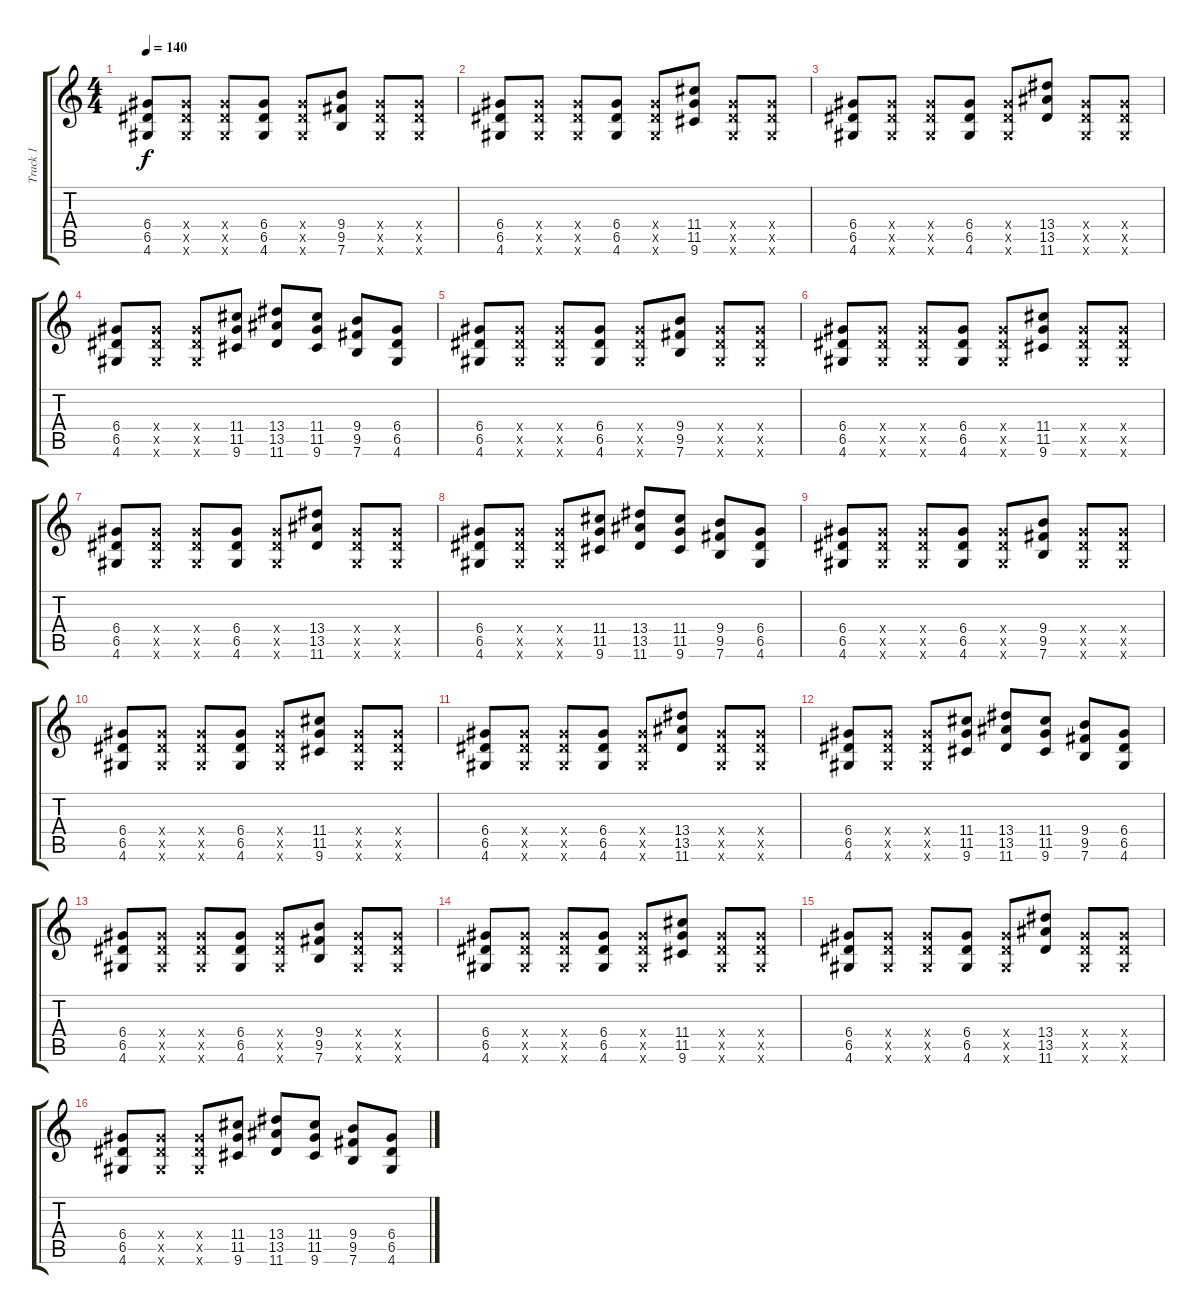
\track ("Track 1" "Track 1") {instrument overdrivenguitar}
\staff {score tabs}
\tuning (E4 B3 G3 D3 A2 E2) {hide}
\ts (4 4)
\tempo 140
\clef g2
\ks c
(6.4 6.5 4.6).8{dy f} (6.4{x} 6.5{x} 4.6{x}).8 (6.4{x} 6.5{x} 4.6{x}).8 (6.4 6.5 4.6).8 (6.4{x} 6.5{x} 4.6{x}).8 (9.4 9.5 7.6).8 (6.4{x} 6.5{x} 4.6{x}).8 (6.4{x} 6.5{x} 4.6{x}).8 |
(6.4 6.5 4.6).8 (6.4{x} 6.5{x} 4.6{x}).8 (6.4{x} 6.5{x} 4.6{x}).8 (6.4 6.5 4.6).8 (6.4{x} 6.5{x} 4.6{x}).8 (11.4 11.5 9.6).8 (6.4{x} 6.5{x} 4.6{x}).8 (6.4{x} 6.5{x} 4.6{x}).8 |
(6.4 6.5 4.6).8 (6.4{x} 6.5{x} 4.6{x}).8 (6.4{x} 6.5{x} 4.6{x}).8 (6.4 6.5 4.6).8 (6.4{x} 6.5{x} 4.6{x}).8 (13.4 13.5 11.6).8 (6.4{x} 6.5{x} 4.6{x}).8 (6.4{x} 6.5{x} 4.6{x}).8 |
(6.4 6.5 4.6).8 (6.4{x} 6.5{x} 4.6{x}).8 (6.4{x} 6.5{x} 4.6{x}).8 (11.4 11.5 9.6).8 (13.4 13.5 11.6).8 (11.4 11.5 9.6).8 (9.4 9.5 7.6).8 (6.4 6.5 4.6).8 |
(6.4 6.5 4.6).8 (6.4{x} 6.5{x} 4.6{x}).8 (6.4{x} 6.5{x} 4.6{x}).8 (6.4 6.5 4.6).8 (6.4{x} 6.5{x} 4.6{x}).8 (9.4 9.5 7.6).8 (6.4{x} 6.5{x} 4.6{x}).8 (6.4{x} 6.5{x} 4.6{x}).8 |
(6.4 6.5 4.6).8 (6.4{x} 6.5{x} 4.6{x}).8 (6.4{x} 6.5{x} 4.6{x}).8 (6.4 6.5 4.6).8 (6.4{x} 6.5{x} 4.6{x}).8 (11.4 11.5 9.6).8 (6.4{x} 6.5{x} 4.6{x}).8 (6.4{x} 6.5{x} 4.6{x}).8 |
(6.4 6.5 4.6).8 (6.4{x} 6.5{x} 4.6{x}).8 (6.4{x} 6.5{x} 4.6{x}).8 (6.4 6.5 4.6).8 (6.4{x} 6.5{x} 4.6{x}).8 (13.4 13.5 11.6).8 (6.4{x} 6.5{x} 4.6{x}).8 (6.4{x} 6.5{x} 4.6{x}).8 |
(6.4 6.5 4.6).8 (6.4{x} 6.5{x} 4.6{x}).8 (6.4{x} 6.5{x} 4.6{x}).8 (11.4 11.5 9.6).8 (13.4 13.5 11.6).8 (11.4 11.5 9.6).8 (9.4 9.5 7.6).8 (6.4 6.5 4.6).8 |
(6.4 6.5 4.6).8 (6.4{x} 6.5{x} 4.6{x}).8 (6.4{x} 6.5{x} 4.6{x}).8 (6.4 6.5 4.6).8 (6.4{x} 6.5{x} 4.6{x}).8 (9.4 9.5 7.6).8 (6.4{x} 6.5{x} 4.6{x}).8 (6.4{x} 6.5{x} 4.6{x}).8 |
(6.4 6.5 4.6).8 (6.4{x} 6.5{x} 4.6{x}).8 (6.4{x} 6.5{x} 4.6{x}).8 (6.4 6.5 4.6).8 (6.4{x} 6.5{x} 4.6{x}).8 (11.4 11.5 9.6).8 (6.4{x} 6.5{x} 4.6{x}).8 (6.4{x} 6.5{x} 4.6{x}).8 |
(6.4 6.5 4.6).8 (6.4{x} 6.5{x} 4.6{x}).8 (6.4{x} 6.5{x} 4.6{x}).8 (6.4 6.5 4.6).8 (6.4{x} 6.5{x} 4.6{x}).8 (13.4 13.5 11.6).8 (6.4{x} 6.5{x} 4.6{x}).8 (6.4{x} 6.5{x} 4.6{x}).8 |
(6.4 6.5 4.6).8 (6.4{x} 6.5{x} 4.6{x}).8 (6.4{x} 6.5{x} 4.6{x}).8 (11.4 11.5 9.6).8 (13.4 13.5 11.6).8 (11.4 11.5 9.6).8 (9.4 9.5 7.6).8 (6.4 6.5 4.6).8 |
(6.4 6.5 4.6).8 (6.4{x} 6.5{x} 4.6{x}).8 (6.4{x} 6.5{x} 4.6{x}).8 (6.4 6.5 4.6).8 (6.4{x} 6.5{x} 4.6{x}).8 (9.4 9.5 7.6).8 (6.4{x} 6.5{x} 4.6{x}).8 (6.4{x} 6.5{x} 4.6{x}).8 |
(6.4 6.5 4.6).8 (6.4{x} 6.5{x} 4.6{x}).8 (6.4{x} 6.5{x} 4.6{x}).8 (6.4 6.5 4.6).8 (6.4{x} 6.5{x} 4.6{x}).8 (11.4 11.5 9.6).8 (6.4{x} 6.5{x} 4.6{x}).8 (6.4{x} 6.5{x} 4.6{x}).8 |
(6.4 6.5 4.6).8 (6.4{x} 6.5{x} 4.6{x}).8 (6.4{x} 6.5{x} 4.6{x}).8 (6.4 6.5 4.6).8 (6.4{x} 6.5{x} 4.6{x}).8 (13.4 13.5 11.6).8 (6.4{x} 6.5{x} 4.6{x}).8 (6.4{x} 6.5{x} 4.6{x}).8 |
(6.4 6.5 4.6).8 (6.4{x} 6.5{x} 4.6{x}).8 (6.4{x} 6.5{x} 4.6{x}).8 (11.4 11.5 9.6).8 (13.4 13.5 11.6).8 (11.4 11.5 9.6).8 (9.4 9.5 7.6).8 (6.4 6.5 4.6).8
